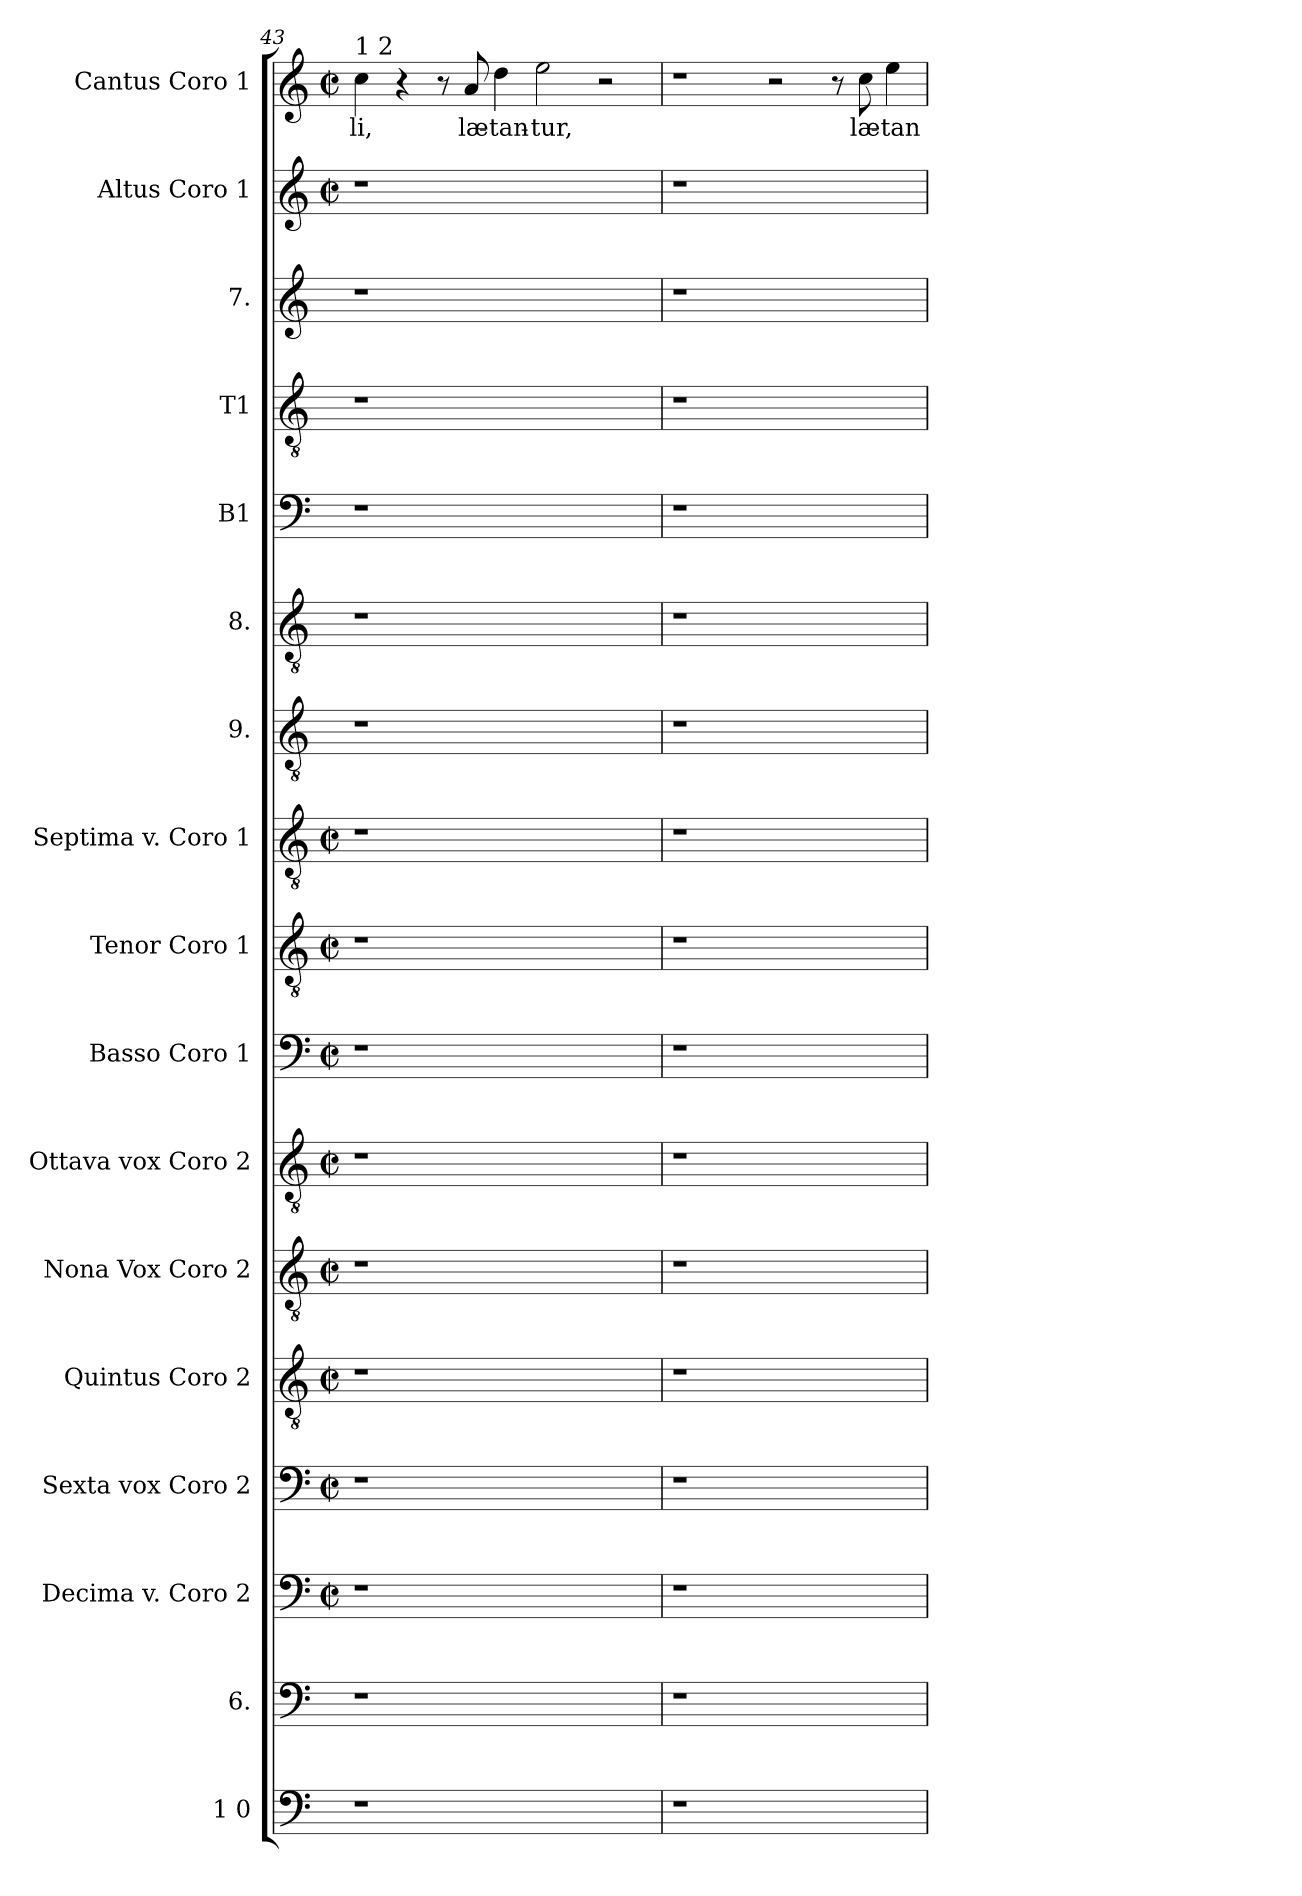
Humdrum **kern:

**kern	**kern	**kern	**kern	**kern	**kern	**kern	**kern	**kern	**kern	**kern	**kern	**kern	**kern	**kern	**kern	**kern	**text
*part17	*part16	*part15	*part14	*part13	*part12	*part11	*part10	*part9	*part8	*part7	*part6	*part5	*part4	*part3	*part2	*part1	*part1
*staff17	*staff16	*staff15	*staff14	*staff13	*staff12	*staff11	*staff10	*staff9	*staff8	*staff7	*staff6	*staff5	*staff4	*staff3	*staff2	*staff1	*staff1
*I"1 0	*I"6.	*I"Decima v. Coro 2	*I"Sexta vox Coro 2	*I"Quintus Coro 2	*I"Nona Vox Coro 2	*I"Ottava vox Coro 2	*I"Basso Coro 1	*I"Tenor Coro 1	*I"Septima v. Coro 1	*I"9.	*I"8.	*I"B1	*I"T1	*I"7.	*I"Altus Coro 1	*I"Cantus Coro 1	*
*	*	*	*	*	*	*	*	*	*	*	*	*I'B1	*I'T1	*	*I'A	*I'C	*
!!LO:LB:g=z
*clefF4	*clefF4	*clefF4	*clefF4	*clefGv2	*clefGv2	*clefGv2	*clefF4	*clefGv2	*clefGv2	*clefGv2	*clefGv2	*clefF4	*clefGv2	*clefG2	*clefG2	*clefG2	*
*k[]	*k[]	*k[]	*k[]	*k[]	*k[]	*k[]	*k[]	*k[]	*k[]	*k[]	*k[]	*k[]	*k[]	*k[]	*k[]	*k[]	*
*C:	*C:	*C:	*C:	*C:	*C:	*C:	*C:	*C:	*C:	*C:	*C:	*C:	*C:	*C:	*C:	*C:	*
*	*	*M2/2	*M2/2	*M2/2	*M2/2	*M2/2	*M2/2	*M2/2	*M2/2	*	*	*	*	*	*M2/2	*M2/2	*
*	*	*met(c|)	*met(c|)	*met(c|)	*met(c|)	*met(c|)	*met(c|)	*met(c|)	*met(c|)	*	*	*	*	*	*met(c|)	*met(c|)	*
=43	=43	=43	=43	=43	=43	=43	=43	=43	=43	=43	=43	=43	=43	=43	=43	=43	=43
!	!	!	!	!	!	!	!	!	!	!	!	!	!	!	!	!LO:TX:a:t=1 2	!
!	!	!	!	!	!	!	!	!	!	!	!	!	!	!	!	!	!LO:LY:b
1r	1r	1r	1r	1r	1r	1r	1r	1r	1r	1r	1r	1r	1r	1r	1r	4cc\	-li,
.	.	.	.	.	.	.	.	.	.	.	.	.	.	.	.	4r	.
.	.	.	.	.	.	.	.	.	.	.	.	.	.	.	.	8r	.
!	!	!	!	!	!	!	!	!	!	!	!	!	!	!	!	!	!LO:LY:b
.	.	.	.	.	.	.	.	.	.	.	.	.	.	.	.	8a/	læ-
!	!	!	!	!	!	!	!	!	!	!	!	!	!	!	!	!	!LO:LY:b:rj
.	.	.	.	.	.	.	.	.	.	.	.	.	.	.	.	4dd\	-tan-
!	!	!	!	!	!	!	!	!	!	!	!	!	!	!	!	!	!LO:LY:b
1ryy	1ryy	1ryy	1ryy	1ryy	1ryy	1ryy	1ryy	1ryy	1ryy	1ryy	1ryy	1ryy	1ryy	1ryy	1ryy	2ee\	-tur,
.	.	.	.	.	.	.	.	.	.	.	.	.	.	.	.	2r	.
=44	=44	=44	=44	=44	=44	=44	=44	=44	=44	=44	=44	=44	=44	=44	=44	=44	=44
1r	1r	1r	1r	1r	1r	1r	1r	1r	1r	1r	1r	1r	1r	1r	1r	1r	.
1ryy	1ryy	1ryy	1ryy	1ryy	1ryy	1ryy	1ryy	1ryy	1ryy	1ryy	1ryy	1ryy	1ryy	1ryy	1ryy	2r	.
.	.	.	.	.	.	.	.	.	.	.	.	.	.	.	.	8r	.
!	!	!	!	!	!	!	!	!	!	!	!	!	!	!	!	!	!LO:LY:b
.	.	.	.	.	.	.	.	.	.	.	.	.	.	.	.	8cc\	læ-
!	!	!	!	!	!	!	!	!	!	!	!	!	!	!	!	!	!LO:LY:b
.	.	.	.	.	.	.	.	.	.	.	.	.	.	.	.	4ee\	-tan-
=	=	=	=	=	=	=	=	=	=	=	=	=	=	=	=	=	=
*-	*-	*-	*-	*-	*-	*-	*-	*-	*-	*-	*-	*-	*-	*-	*-	*-	*-
